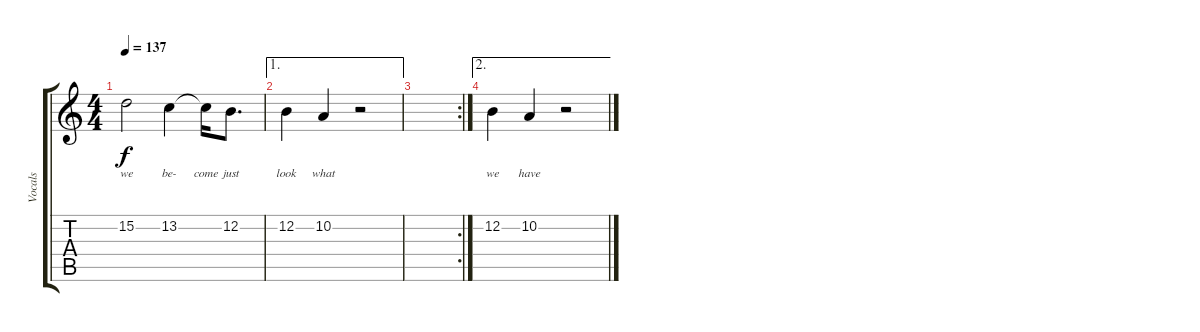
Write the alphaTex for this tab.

\track ("Vocals" "Vocals") {instrument clarinet}
\staff {score tabs}
\tuning (E4 B3 G3 D3 A2 E2) {hide}
\ts (4 4)
\tempo 137
\clef g2
\ks c
15.2.2{lyrics (0 "we") lyrics (1 "") lyrics (2 "") lyrics (3 "") lyrics (4 "") dy f} 13.2.4{lyrics (0 "be-") lyrics (1 "") lyrics (2 "") lyrics (3 "") lyrics (4 "")} 13.2{t}.16{lyrics (0 "come") lyrics (1 "") lyrics (2 "") lyrics (3 "") lyrics (4 "")} 12.2.8{d lyrics (0 "just") lyrics (1 "") lyrics (2 "") lyrics (3 "") lyrics (4 "")} |
\ae 1
12.2.4{lyrics (0 "look") lyrics (1 "") lyrics (2 "") lyrics (3 "") lyrics (4 "")} 10.2.4{lyrics (0 "what") lyrics (1 "") lyrics (2 "") lyrics (3 "") lyrics (4 "")} r.2 |
\rc 2
|
\ae 2
12.2.4{lyrics (0 "we") lyrics (1 "") lyrics (2 "") lyrics (3 "") lyrics (4 "")} 10.2.4{lyrics (0 "have") lyrics (1 "") lyrics (2 "") lyrics (3 "") lyrics (4 "")} r.2
